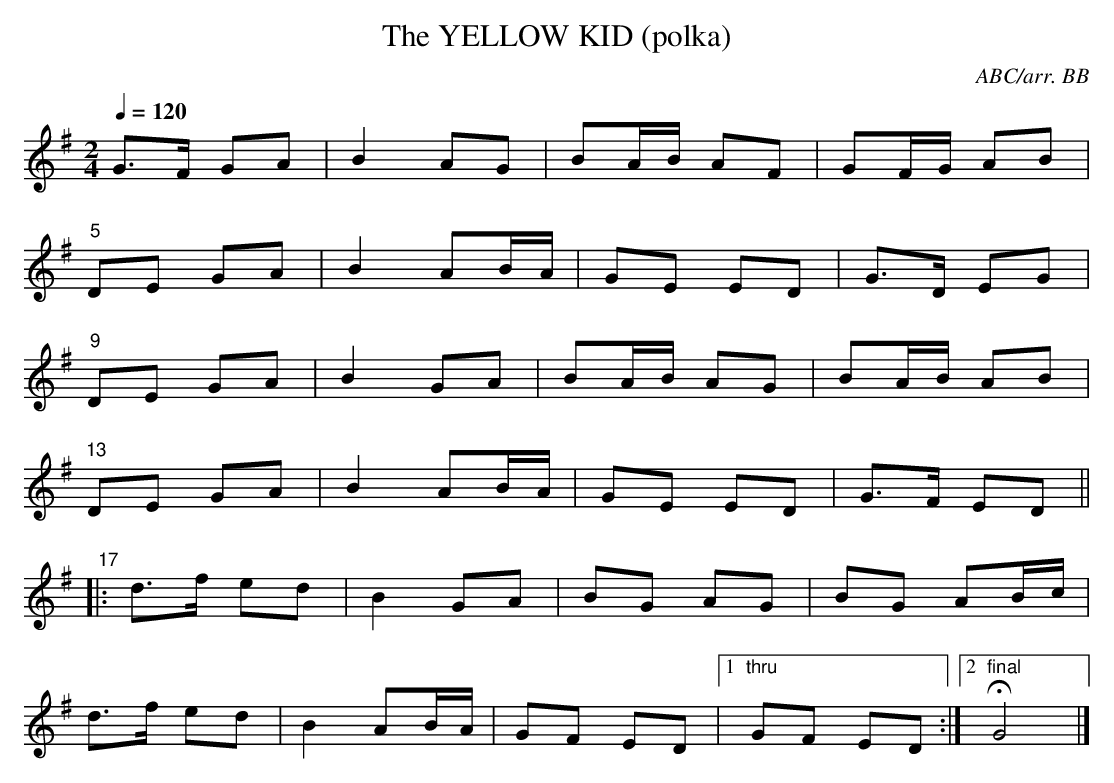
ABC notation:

X:1
T:YELLOW KID (polka), The
C:ABC/arr. BB
Q:1/4=120
L:1/8
M:2/4
K:G
G>F GA|B2 AG|BA/B/ AF|GF/G/ AB|
"5"DE GA|B2 AB/A/|GE ED|G>D EG|
"9"DE GA|B2 GA|BA/B/ AG|BA/B/ AB|
"13"DE GA|B2 AB/A/|GE ED|G>F ED||
"17"|:d>f ed|B2 GA|BG AG|BG AB/c/|
d>f ed|B2 AB/A/|GF ED|1 "thru"GF ED:|\
[2 "final" HG4|]
